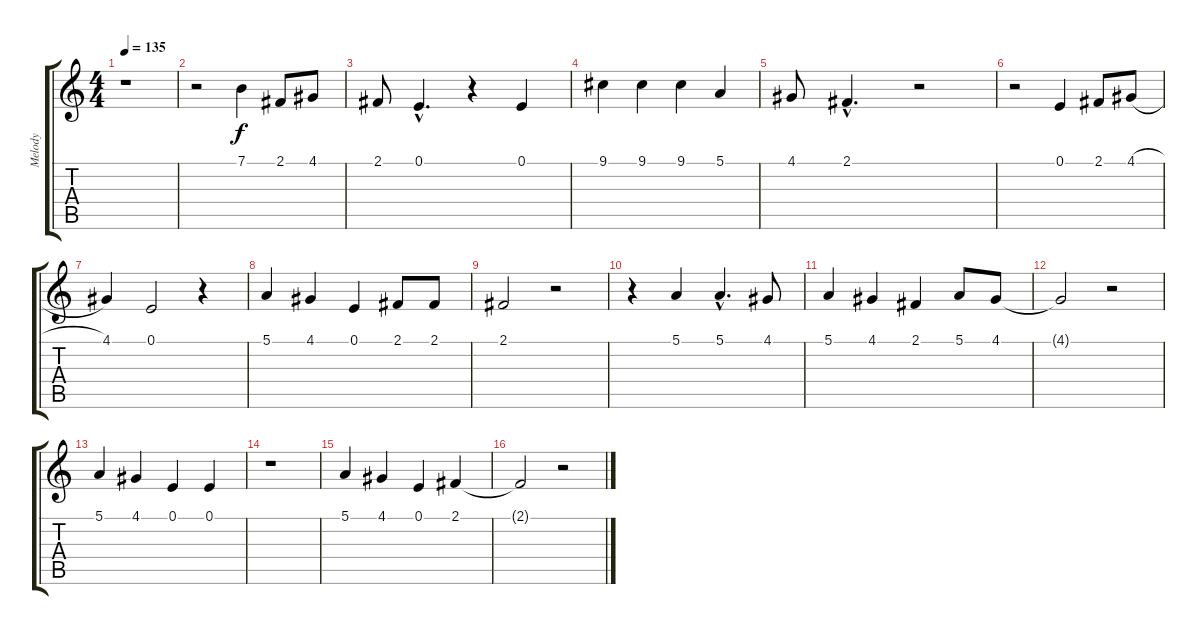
\track ("Melody" "Melody") {instrument synthvoice}
\staff {score tabs}
\tuning (E4 B3 G3 D3 A2 E2) {hide}
\ts (4 4)
\tempo 135
\clef g2
\ks c
r.1{dy f instrument synthvoice} |
r.2 7.1.4 2.1.8 4.1.8 |
2.1.8 0.1{hac}.4{d} r.4 0.1.4 |
9.1.4 9.1.4 9.1.4 5.1.4 |
4.1.8 2.1{hac}.4{d} r.2 |
r.2 0.1.4 2.1.8 4.1{h}.8 |
4.1.4 0.1.2 r.4 |
5.1.4 4.1.4 0.1.4 2.1.8 2.1.8 |
2.1.2 r.2 |
r.4 5.1.4 5.1{hac}.4{d} 4.1.8 |
5.1.4 4.1.4 2.1.4 5.1.8 4.1.8 |
4.1{t}.2 r.2 |
5.1.4 4.1.4 0.1.4 0.1.4 |
r.1 |
5.1.4 4.1.4 0.1.4 2.1.4 |
2.1{t}.2 r.2
